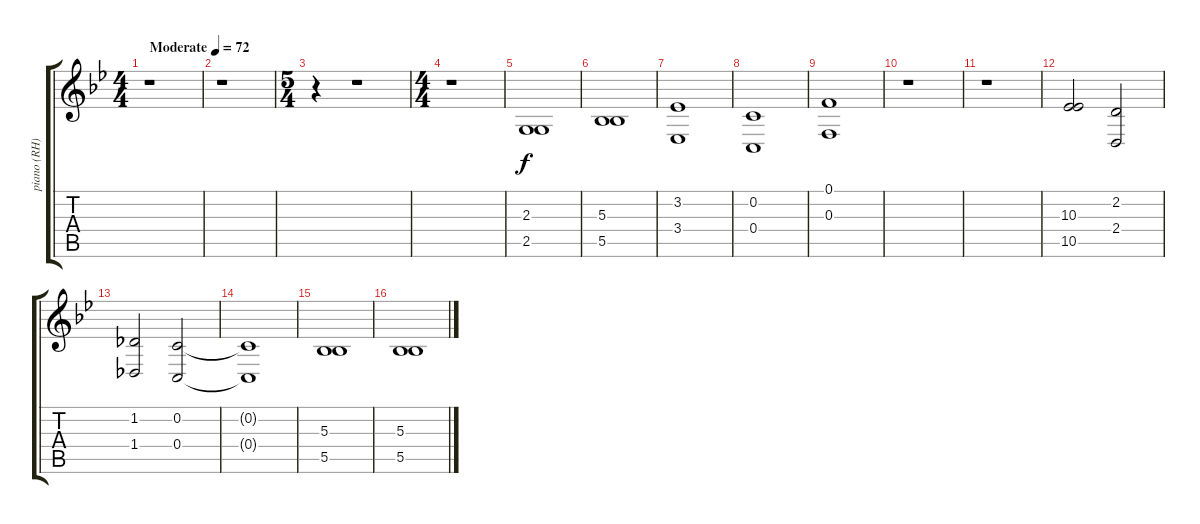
\track ("piano (RH)" "piano (RH)") {instrument brightacousticpiano}
\staff {score tabs}
\tuning (F4 C4 F3 C3 F3 C2) {hide}
\ts (4 4)
\tempo (72 "Moderate")
\clef g2
\ks bb
r.1{dy f instrument brightacousticpiano} |
r.1 |
\ts (5 4)
r.4 r.1 |
\ts (4 4)
r.1 |
(2.3 2.5).1 |
(5.3 5.5).1 |
(3.2 3.4).1 |
(0.2 0.4).1 |
(0.1 0.3).1 |
r.1 |
r.1 |
(10.3 10.5).2 (2.2 2.4).2 |
(1.2 1.4).2 (0.2 0.4).2 |
(0.2{t} 0.4{t}).1 |
(5.3 5.5).1 |
(5.3 5.5).1
